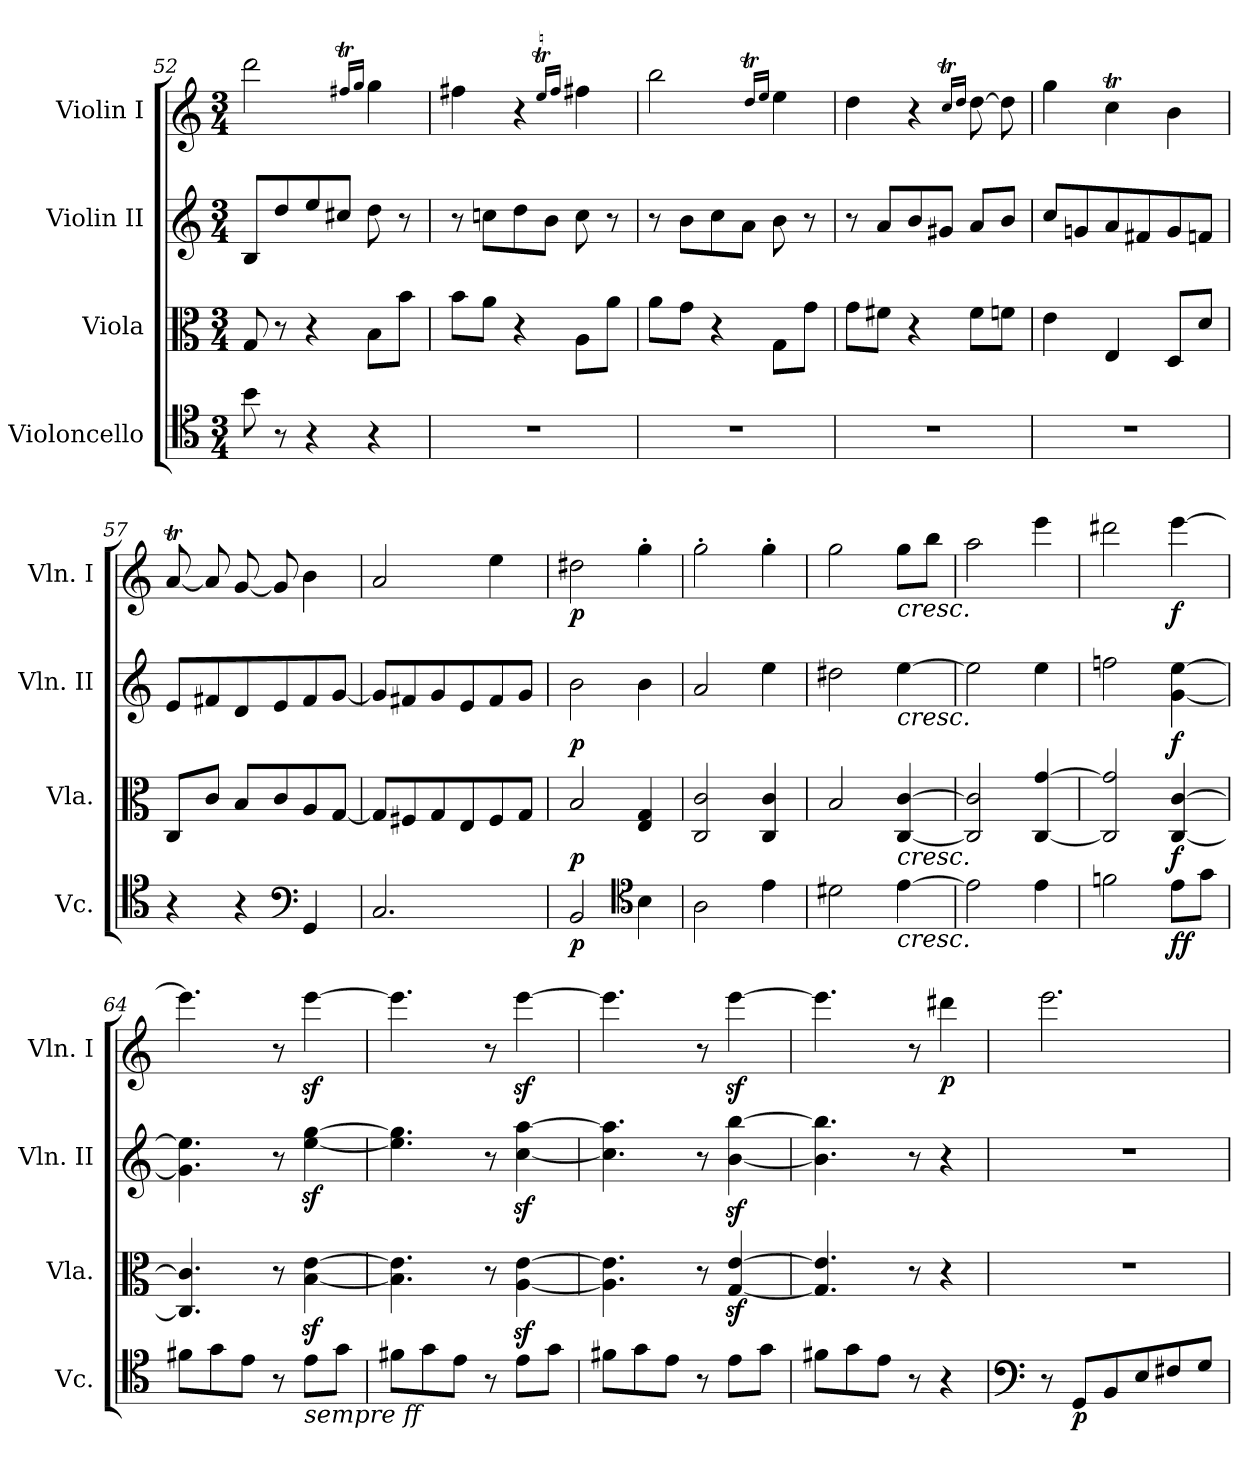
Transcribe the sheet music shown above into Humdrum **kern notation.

**kern	**dynam	**kern	**dynam	**kern	**dynam	**kern	**dynam
*part4	*part4	*part3	*part3	*part2	*part2	*part1	*part1
*staff4	*staff4	*staff3	*staff3	*staff2	*staff2	*staff1	*staff1
*I"Violoncello	*	*I"Viola	*	*I"Violin II	*	*I"Violin I	*
*I'Vc.	*	*I'Vla.	*	*I'Vln. II	*	*I'Vln. I	*
*clefC4	*	*clefC3	*	*clefG2	*	*clefG2	*
*k[]	*	*k[]	*	*k[]	*	*k[]	*
*M3/4	*	*M3/4	*	*M3/4	*	*M3/4	*
=52	=52	=52	=52	=52	=52	=52	=52
8b\	.	8G/	.	8B/L	.	2ddd\	.
8r	.	8r	.	8dd/	.	.	.
4r	.	4r	.	8ee/	.	.	.
.	.	.	.	8cc#X/J	.	.	.
.	.	.	.	.	.	16qff#Xt/LL	.
.	.	.	.	.	.	16qgg/JJ	.
4r	.	8B\L	.	8dd\	.	4gg\	.
.	.	8b\J	.	8r	.	.	.
=53	=53	=53	=53	=53	=53	=53	=53
2.r	.	8b\L	.	8r	.	4ff#X\	.
.	.	8a\J	.	8ccn\L	.	.	.
.	.	4r	.	8dd\	.	4r	.
.	.	.	.	8b\J	.	.	.
.	.	.	.	.	.	16qeet/LL	.
.	.	.	.	.	.	16qff#/JJ	.
.	.	8A\L	.	8cc\	.	4ff#\	.
.	.	8a\J	.	8r	.	.	.
!!LO:PB:g=z
=54	=54	=54	=54	=54	=54	=54	=54
2.r	.	8a\L	.	8r	.	2bb\	.
.	.	8g\J	.	8b\L	.	.	.
.	.	4r	.	8cc\	.	.	.
.	.	.	.	8a\J	.	.	.
.	.	.	.	.	.	16qddT/LL	.
.	.	.	.	.	.	16qee/JJ	.
.	.	8G\L	.	8b\	.	4ee\	.
.	.	8g\J	.	8r	.	.	.
=55	=55	=55	=55	=55	=55	=55	=55
2.r	.	8g\L	.	8r	.	4dd\	.
.	.	8f#X\J	.	8a/L	.	.	.
.	.	4r	.	8b/	.	4r	.
.	.	.	.	8g#X/J	.	.	.
.	.	.	.	.	.	16qccT/LL	.
.	.	.	.	.	.	16qdd/JJ	.
.	.	8f#\L	.	8a/L	.	[8dd\	.
.	.	8fn\J	.	8b/J	.	8dd\]	.
=56	=56	=56	=56	=56	=56	=56	=56
2.r	.	4e\	.	8cc/L	.	4gg\	.
.	.	.	.	8gn/	.	.	.
.	.	4E/	.	8a/	.	4ccT\	.
.	.	.	.	8f#X/	.	.	.
.	.	8D/L	.	8g/	.	4b\	.
.	.	8d/J	.	8fn/J	.	.	.
=57	=57	=57	=57	=57	=57	=57	=57
4r	.	8C/L	.	8e/L	.	[8aT/	.
.	.	8c/J	.	8f#X/	.	8a/]	.
4r	.	8B/L	.	8d/	.	[8g/	.
.	.	8c/	.	8e/	.	8g/]	.
*clefF4	*	*	*	*	*	*	*
4GG/	.	8A/	.	8f#/	.	4b\	.
.	.	[8G/J	.	[8g/J	.	.	.
=58	=58	=58	=58	=58	=58	=58	=58
2.C/	.	8G/L]	.	8g/L]	.	2a/	.
.	.	8F#X/	.	8f#X/	.	.	.
.	.	8G/	.	8g/	.	.	.
.	.	8E/	.	8e/	.	.	.
.	.	8F#/	.	8f#/	.	4ee\	.
.	.	8G/J	.	8g/J	.	.	.
=59	=59	=59	=59	=59	=59	=59	=59
!	!LO:DY:b	!	!LO:DY:b	!	!LO:DY:b	!	!LO:DY:b
2BB/	p	2B/	p	2b\	p	2dd#X\	p
*clefC4	*	*	*	*	*	*	*
4B\	.	4E/ 4G/	.	4b\	.	4gg'\	.
!!LO:LB:g=z
=60	=60	=60	=60	=60	=60	=60	=60
2A\	.	2C/ 2c/	.	2a/	.	2gg'\	.
4e\	.	4C/ 4c/	.	4ee\	.	4gg'\	.
=61	=61	=61	=61	=61	=61	=61	=61
2d#X\	.	2B/	.	2dd#X\	.	2gg\	.
!	!	!	!	!	!	!LO:TX:b:i:t=cresc.	!
!	!	!	!	!LO:TX:b:i:t=cresc.	!	!	!
!	!	!LO:TX:b:i:t=cresc.	!	!	!	!	!
!LO:TX:b:i:t=cresc.	!	!	!	!	!	!	!
[4e\	.	[4C/ [4c/	.	[4ee\	.	8gg\L	.
.	.	.	.	.	.	8bb\J	.
=62	=62	=62	=62	=62	=62	=62	=62
2e\]	.	2C/] 2c/]	.	2ee\]	.	2aa\	.
4e\	.	[4C/ [4g/	.	4ee\	.	4eee\	.
=63	=63	=63	=63	=63	=63	=63	=63
2fn\	.	2C/] 2g/]	.	2ffn\	.	2ddd#X\	.
!	!LO:DY:b	!	!LO:DY:b	!	!LO:DY:b	!	!LO:DY:b
8e\L	ff	[4C/ [4c/	f	[4g\ [4ee\	f	[4eee\	f
8g\J	.	.	.	.	.	.	.
=64	=64	=64	=64	=64	=64	=64	=64
8f#X\L	.	4.C/] 4.c/]	.	4.g\] 4.ee\]	.	4.eee\]	.
8g\	.	.	.	.	.	.	.
8e\J	.	.	.	.	.	.	.
8r	.	8r	.	8r	.	8r	.
!LO:TX:b:i:t=sempre ff	!	!	!	!	!	!	!
8e\L	.	[4B\z< [4e\z<	.	[4ee\z< [4gg\z<	.	[4eeez<\	.
8g\J	.	.	.	.	.	.	.
=65	=65	=65	=65	=65	=65	=65	=65
8f#X\L	.	4.B\] 4.e\]	.	4.ee\] 4.gg\]	.	4.eee\]	.
8g\	.	.	.	.	.	.	.
8e\J	.	.	.	.	.	.	.
8r	.	8r	.	8r	.	8r	.
8e\L	.	[4A\z< [4e\z<	.	[4cc\z< [4aa\z<	.	[4eeez<\	.
8g\J	.	.	.	.	.	.	.
=66	=66	=66	=66	=66	=66	=66	=66
8f#X\L	.	4.A\] 4.e\]	.	4.cc\] 4.aa\]	.	4.eee\]	.
8g\	.	.	.	.	.	.	.
8e\J	.	.	.	.	.	.	.
8r	.	8r	.	8r	.	8r	.
8e\L	.	[4G/z< [4e/z<	.	[4b\z< [4bb\z<	.	[4eeez<\	.
8g\J	.	.	.	.	.	.	.
!!LO:LB:g=z
=67	=67	=67	=67	=67	=67	=67	=67
8f#X\L	.	4.G/] 4.e/]	.	4.b\] 4.bb\]	.	4.eee\]	.
8g\	.	.	.	.	.	.	.
8e\J	.	.	.	.	.	.	.
8r	.	8r	.	8r	.	8r	.
!	!	!	!	!	!	!	!LO:DY:b
4r	.	4r	.	4r	.	4ddd#X\	p
=68	=68	=68	=68	=68	=68	=68	=68
*clefF4	*	*	*	*	*	*	*
8r	.	2.r	.	2.r	.	2.eee\	.
!	!LO:DY:b	!	!	!	!	!	!
8GG/L	p	.	.	.	.	.	.
8BB/	.	.	.	.	.	.	.
8E/	.	.	.	.	.	.	.
8F#X/	.	.	.	.	.	.	.
8G/J	.	.	.	.	.	.	.
=	=	=	=	=	=	=	=
*-	*-	*-	*-	*-	*-	*-	*-
